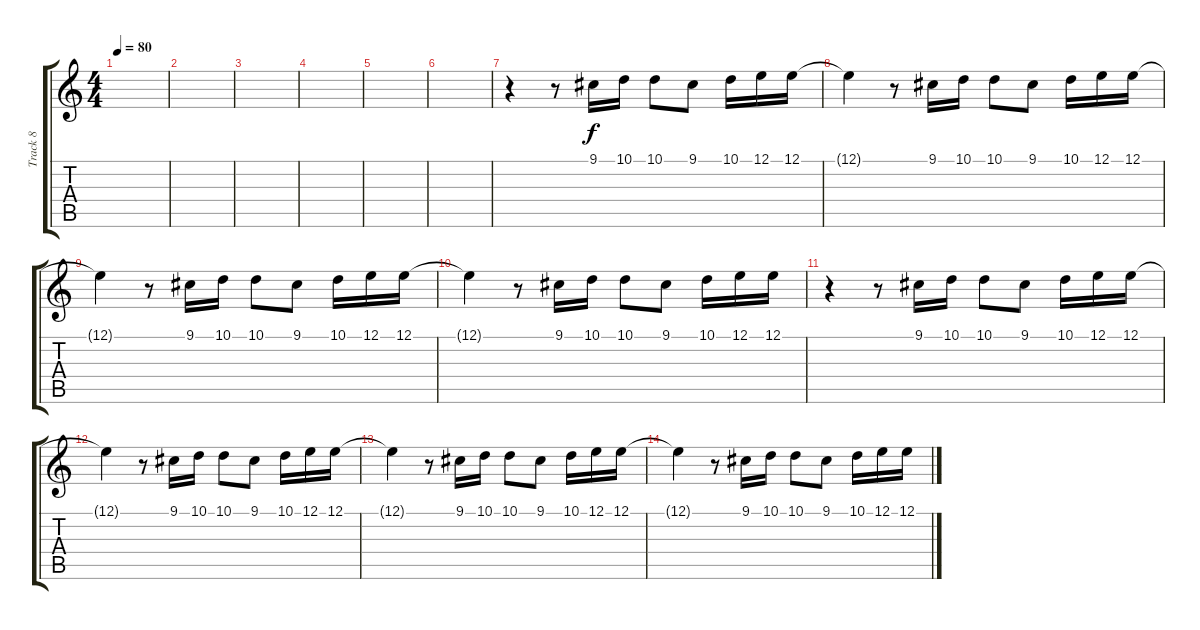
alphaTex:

\track ("Track 8" "Track 8") {instrument clavinet}
\staff {score tabs}
\tuning (E4 B3 G3 D3 A2 E2) {hide}
\ts (4 4)
\tempo 80
\clef g2
\ks c
|
|
|
|
|
|
r.4 r.8 9.1.16 10.1.16 10.1.8 9.1.8 10.1.16 12.1.16 12.1.16 |
12.1{t}.4 r.8 9.1.16 10.1.16 10.1.8 9.1.8 10.1.16 12.1.16 12.1.16 |
12.1{t}.4 r.8 9.1.16 10.1.16 10.1.8 9.1.8 10.1.16 12.1.16 12.1.16 |
12.1{t}.4 r.8 9.1.16 10.1.16 10.1.8 9.1.8 10.1.16 12.1.16 12.1.16 |
r.4 r.8 9.1.16 10.1.16 10.1.8 9.1.8 10.1.16 12.1.16 12.1.16 |
12.1{t}.4 r.8 9.1.16 10.1.16 10.1.8 9.1.8 10.1.16 12.1.16 12.1.16 |
12.1{t}.4 r.8 9.1.16 10.1.16 10.1.8 9.1.8 10.1.16 12.1.16 12.1.16 |
12.1{t}.4 r.8 9.1.16 10.1.16 10.1.8 9.1.8 10.1.16 12.1.16 12.1.16
